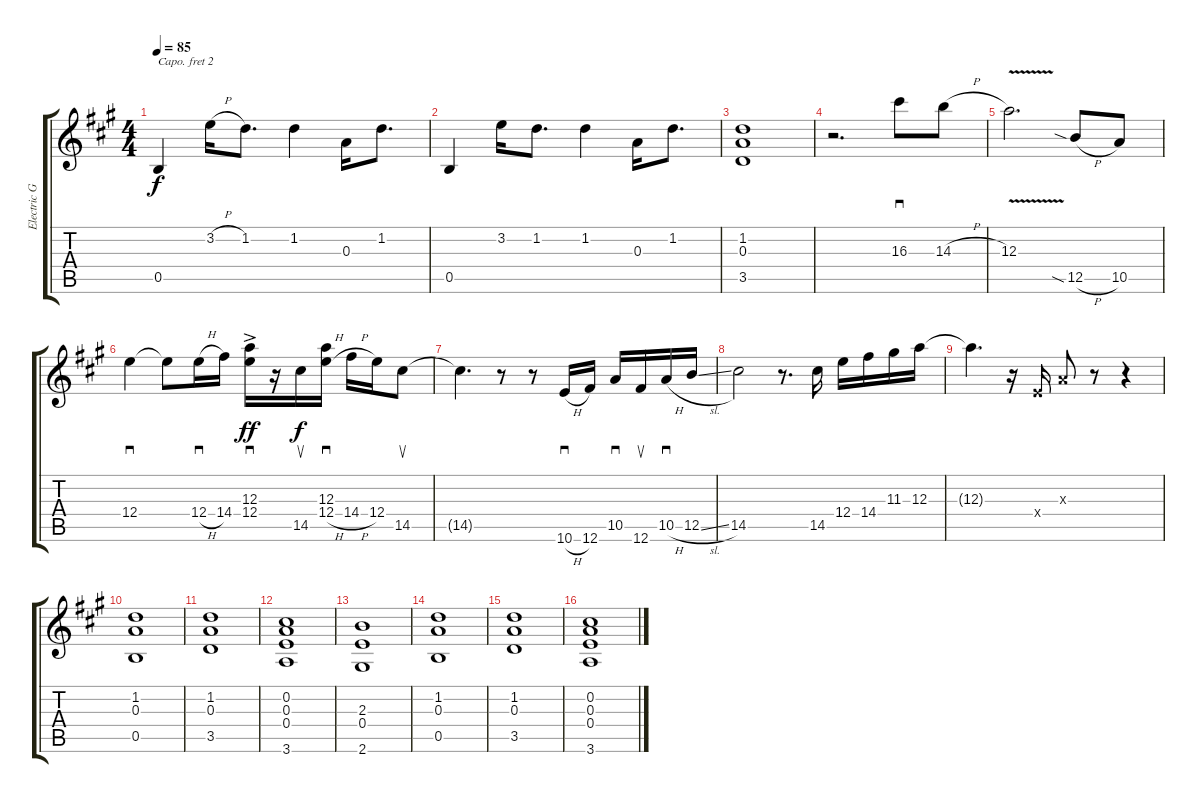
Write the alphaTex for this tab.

\track ("Electric Guitar" "Electric G") {instrument electricguitarjazz}
\staff {score tabs}
\capo 2
\tuning (E4 B3 G3 D3 A2 E2) {hide}
\ts (4 4)
\tempo 85
\clef g2
\ks a
0.5.4{dy f} 3.2{h}.16 1.2.8{d} 1.2.4 0.3.16 1.2.8{d} |
0.5.4 3.2.16 1.2.8{d} 1.2.4 0.3.16 1.2.8{d} |
(1.2 0.3 3.5).1 |
r.2{d} 16.3.8{sd} 14.3{h}.8 |
12.3{v}.2{d} 12.5{sia h}.8 10.5.8 |
12.4.4{sd} 12.4{t}.8 12.4{h}.16{sd} 14.4.16 (12.3 12.4{ac}).16{sd dy ff} r.16 14.5.16{su dy f} (12.3 12.4{h}).16{sd} 14.4{h}.16 12.4.16 14.5.8{su} |
14.5{t}.4{d} r.8 r.8 10.6{h}.16{sd} 12.6.16 10.5.16{sd} 12.6.16{su} 10.5{h}.16{sd} 12.5{sl}.16 |
14.5.2 r.8{d} 14.5.16 12.4.16 14.4.16 11.3.16 12.3.16 |
12.3{t}.4{d} r.16 0.4{x}.16 0.3{x}.8 r.8 r.4 |
(1.2 0.3 0.5).1 |
(1.2 0.3 3.5).1 |
(0.2 0.3 0.4 3.6).1 |
(2.3 0.4 2.6).1 |
(1.2 0.3 0.5).1 |
(1.2 0.3 3.5).1 |
(0.2 0.3 0.4 3.6).1
